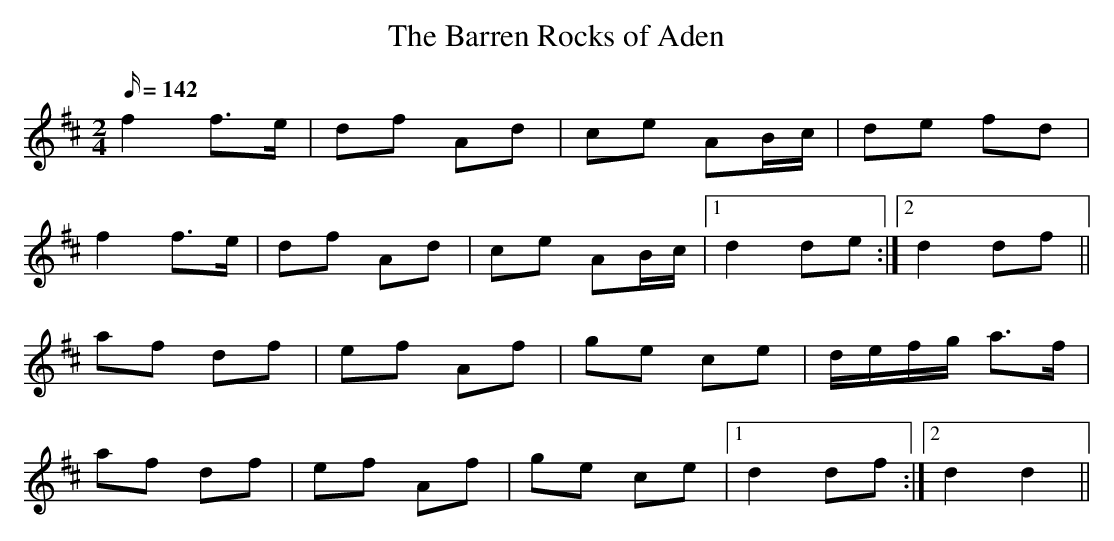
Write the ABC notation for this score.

X:1
T:Barren Rocks of Aden, The
M:2/4
L:1/16
Q:142
K:D
f4 f3e | d2f2 A2d2 | c2e2 A2Bc | d2e2 f2d2 |
f4 f3e | d2f2 A2d2 | c2e2 A2Bc |1 d4 d2e2 :|2 d4 d2f2 ||
a2f2 d2f2 | e2f2 A2f2 | g2e2 c2e2 | defg a3f |
a2f2 d2f2 | e2f2 A2f2 | g2e2 c2e2 |1 d4 d2f2 :|2 d4 d4 ||
